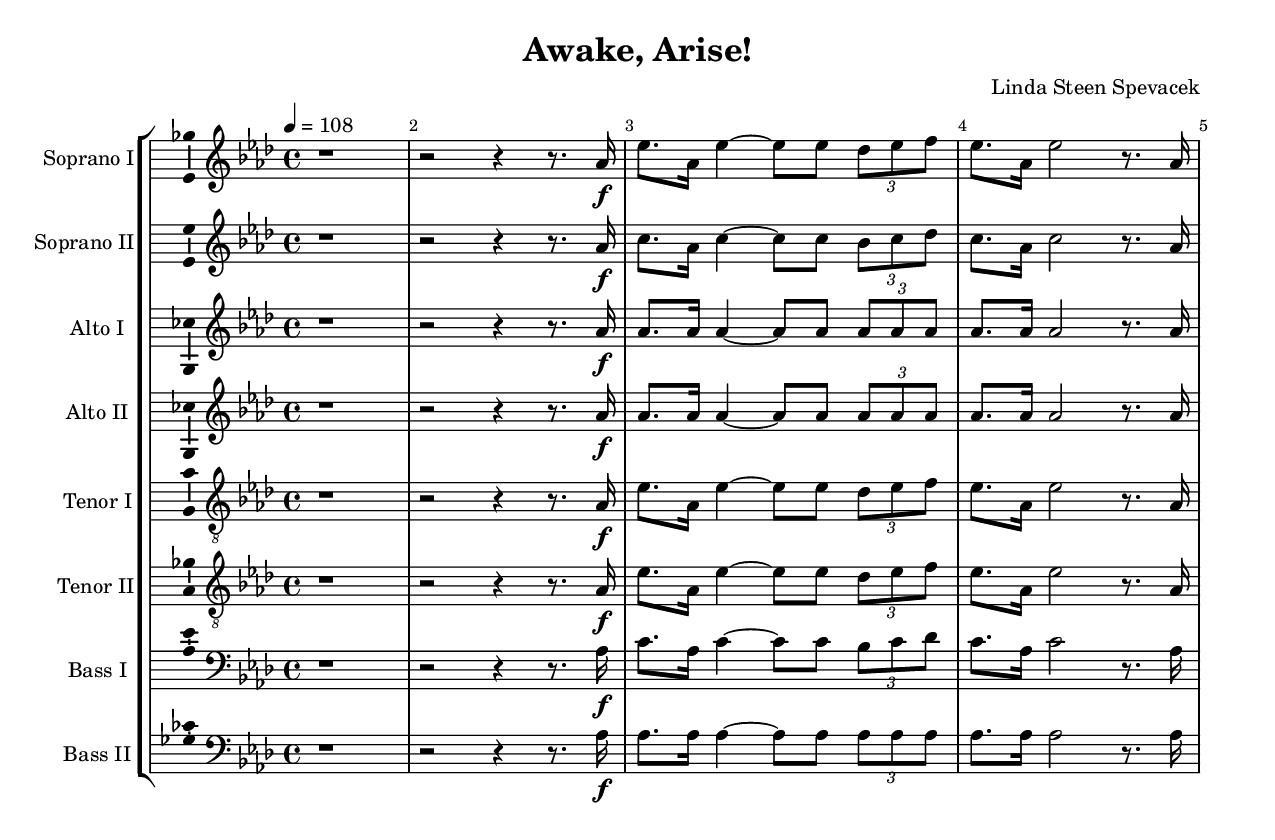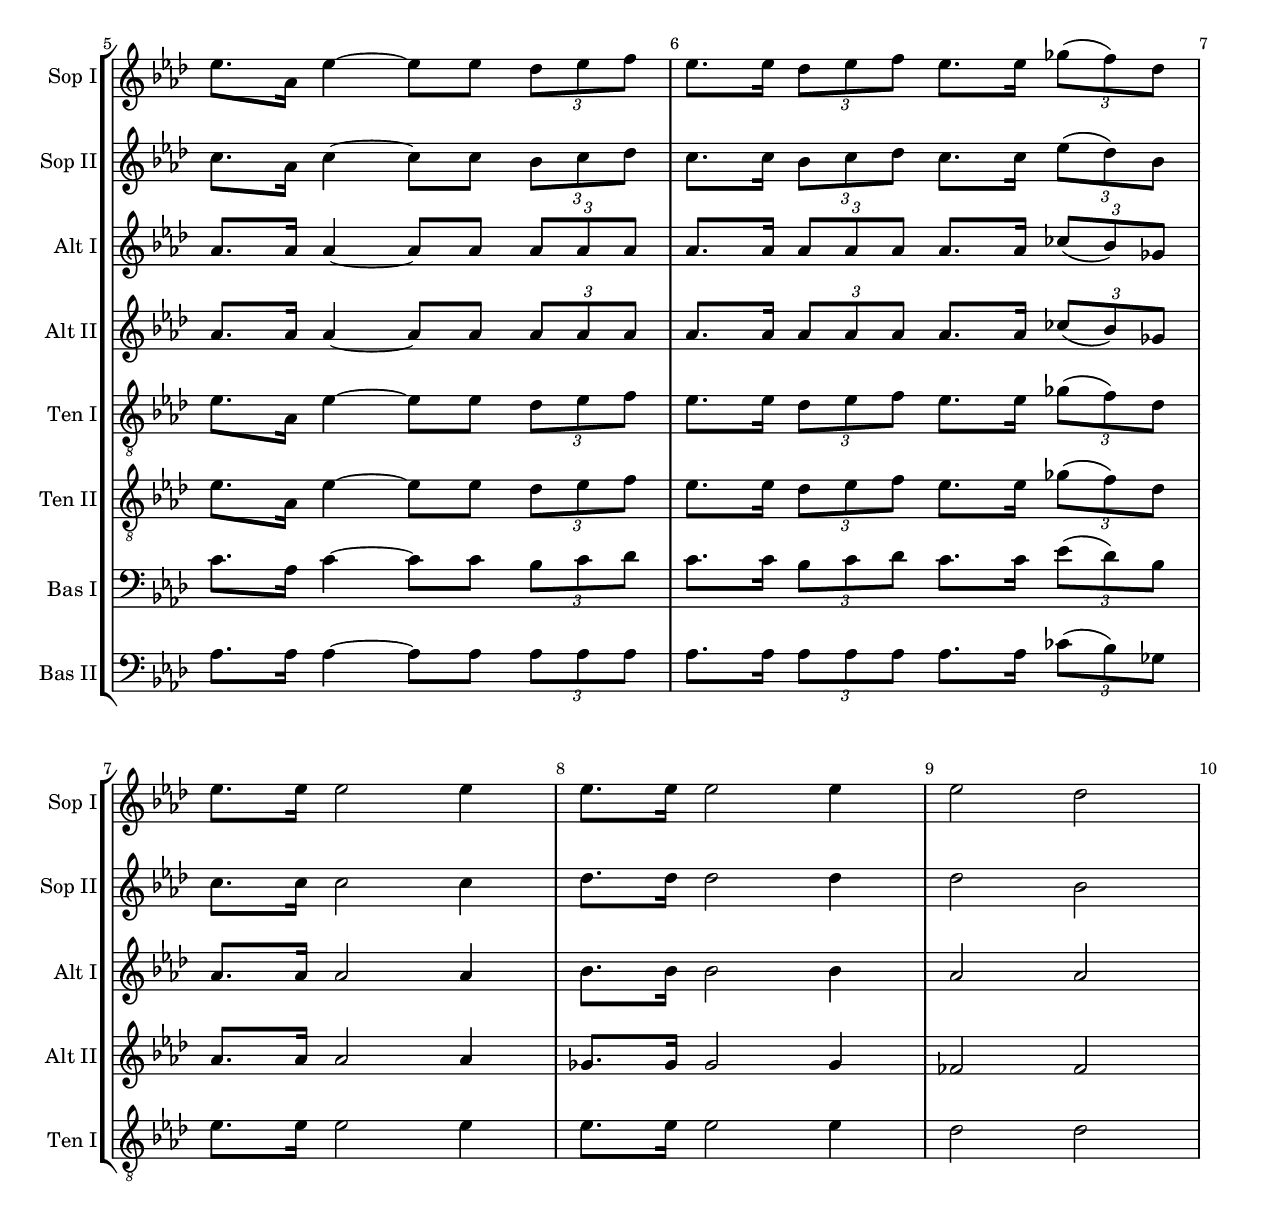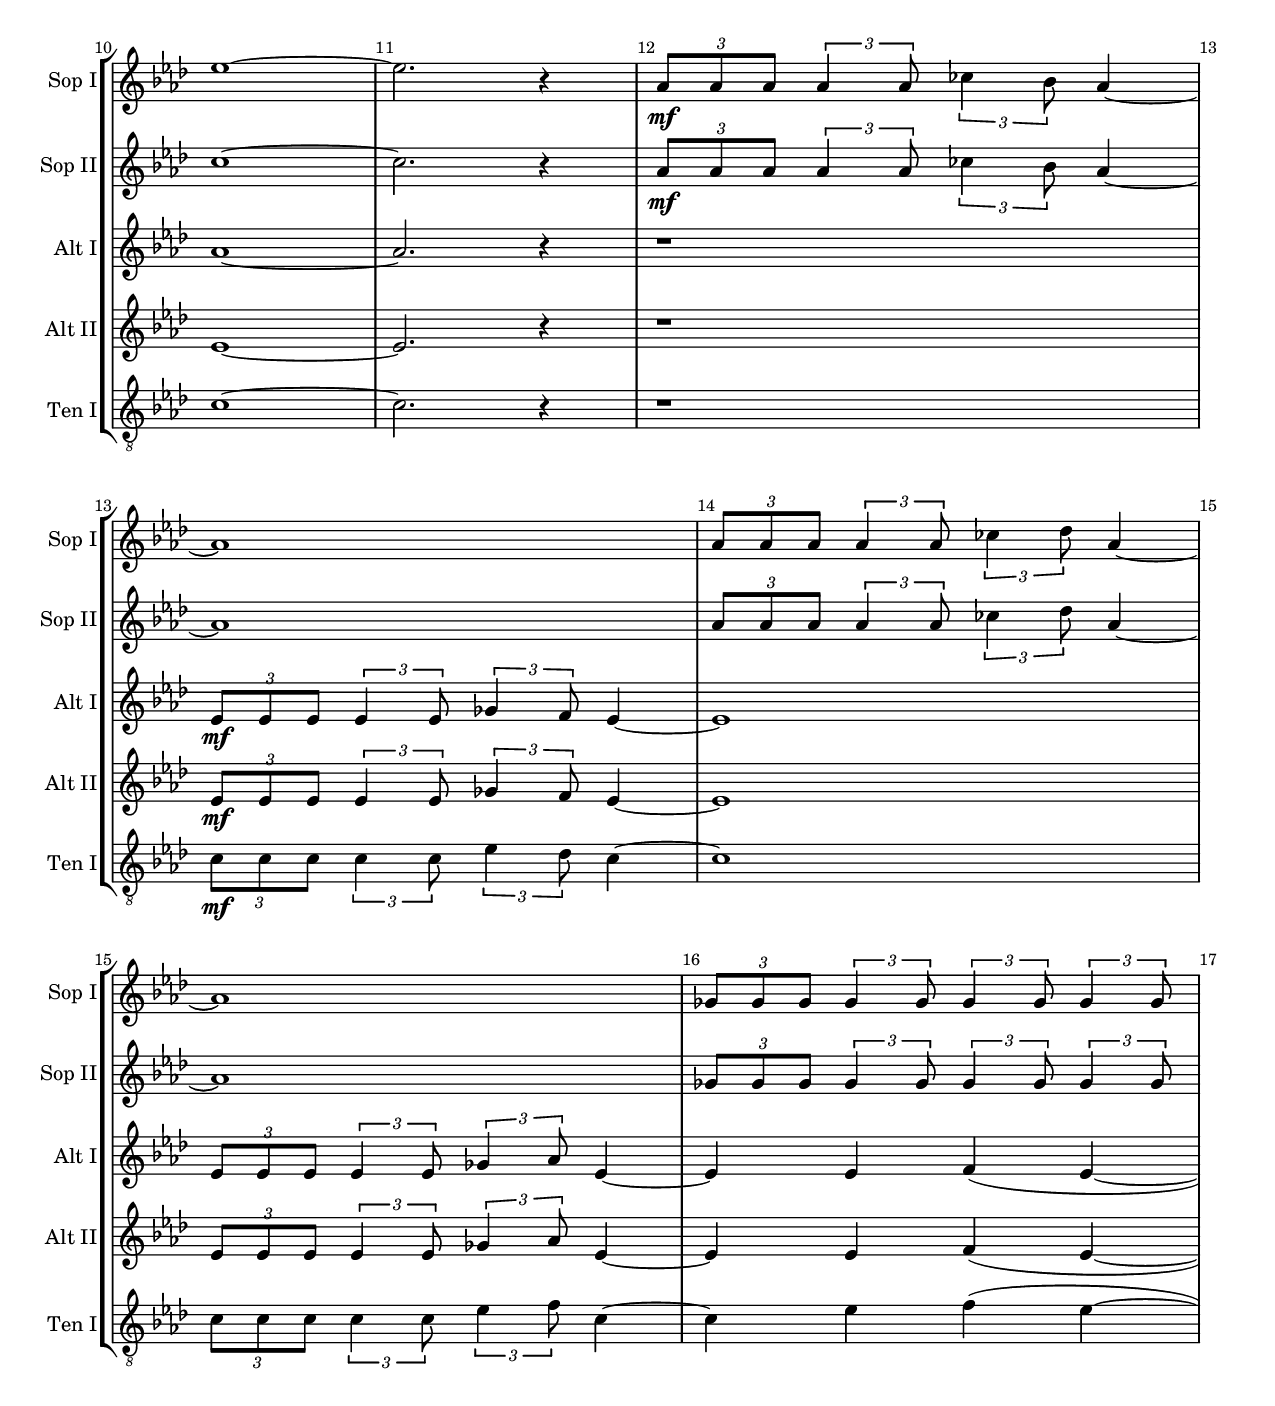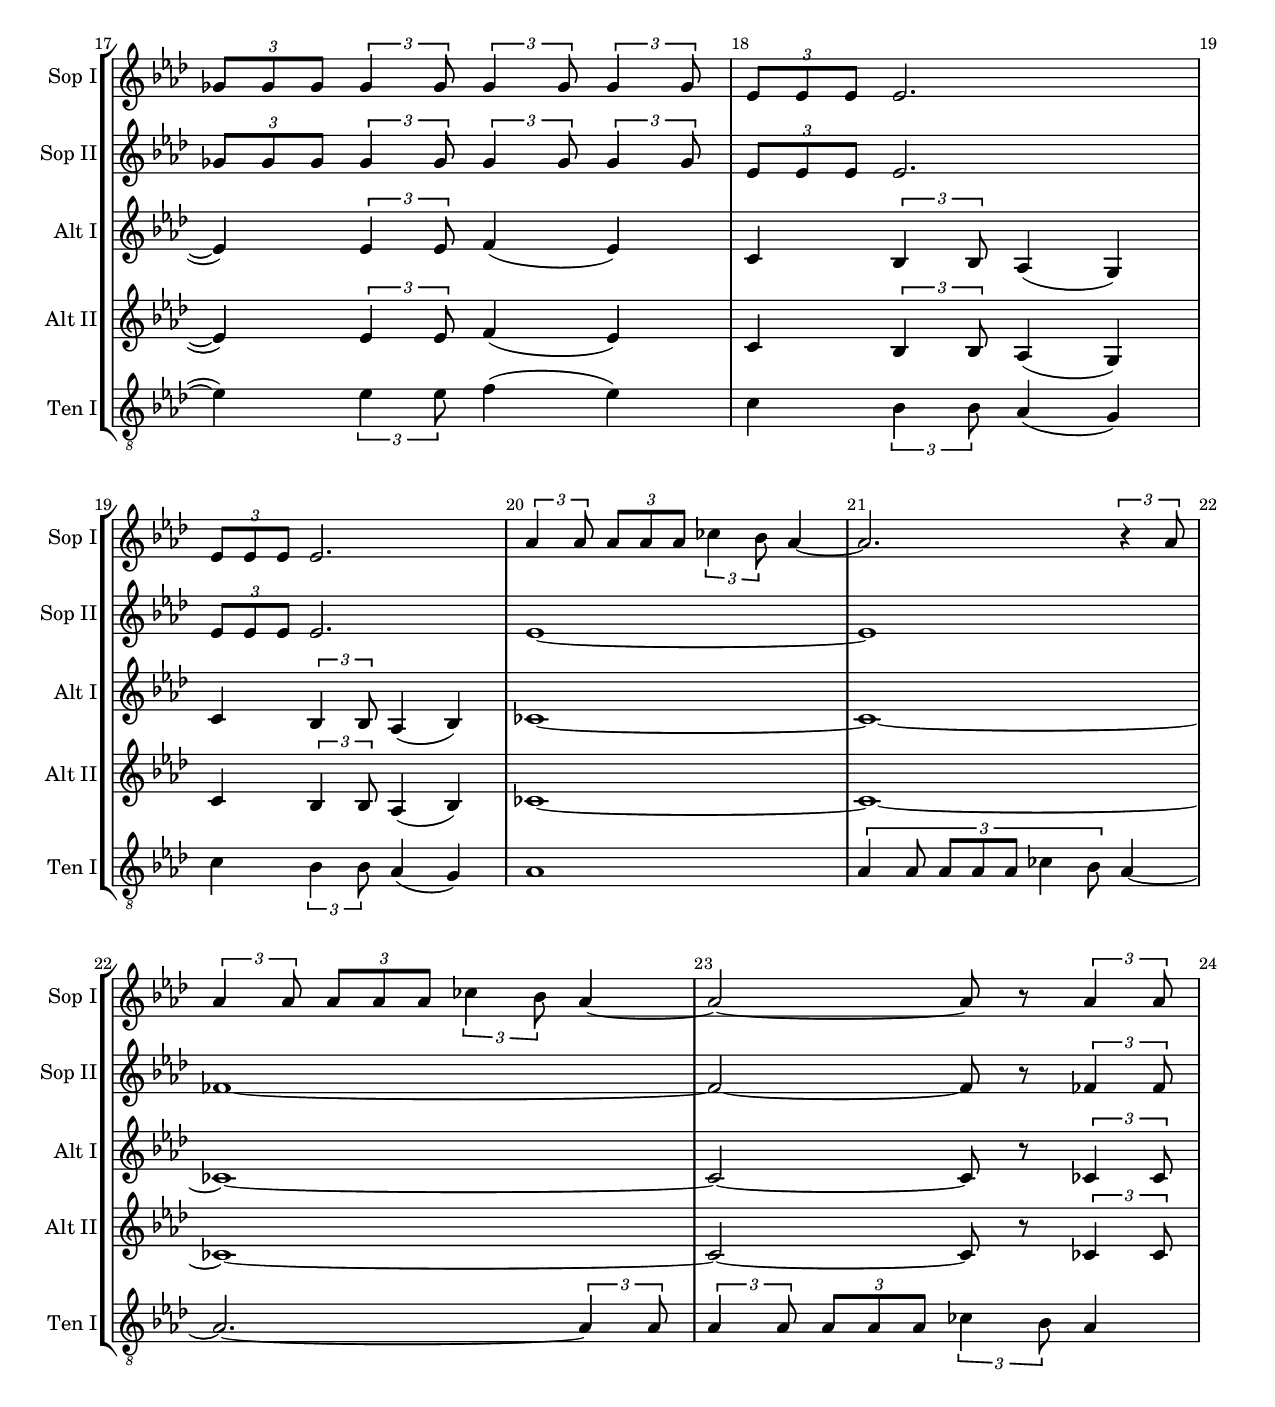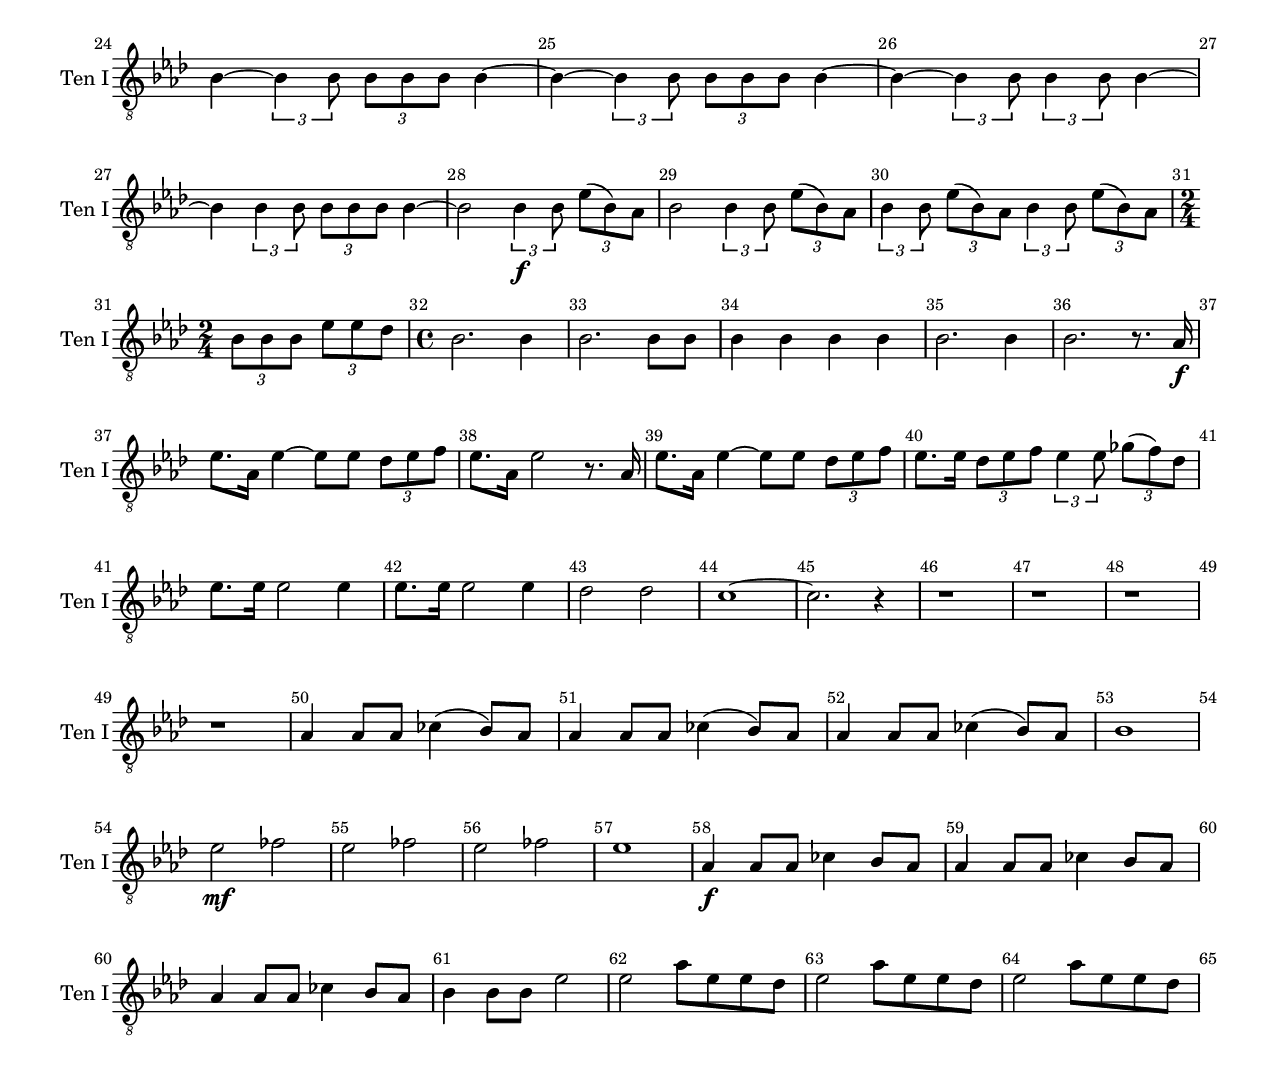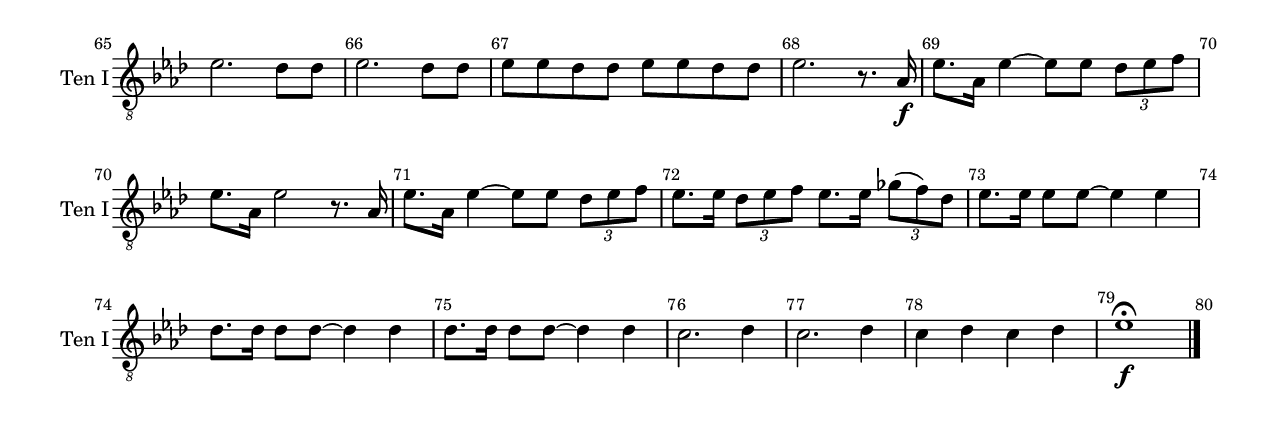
\version "2.19.49"

\header {
  title = "Awake, Arise!"
  composer = "Linda Steen Spevacek"
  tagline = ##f
}

dominantMinVolume = #0.6
dominantMaxVolume = #1.0
dominantPanPosition = #0.8

diminishedMinVolume = #0.3
diminishedMaxVolume = #0.6
diminishedPanPosition = #-0.8

allMinVolume = #0.4
allMaxVolume = #1.0
allPanPosition = #0.0

metronomeMinVolume = #0.4
metronomeMaxVolume = #0.6
metronomePanPosition = #0.0

keyAndTimeSignature = {
  \key aes \major
  \time 4/4
}

sopranoOneMusic = \relative c'' {
  \keyAndTimeSignature
  \tempo 4 = 108
  \set Score.markFormatter = #format-mark-box-letters
  %
  % Extra Measure for Metronome lead-in
  %
  r1 |
  
  %
  % Main music starts here
  %

  r2 r4 r8. aes16\f |
  ees'8. aes,16 ees'4~ ees8 ees8 \tuplet 3/2 { des8 ees8 f8 } |
  ees8. aes,16 ees'2 r8. aes,16 \break |
  
  ees'8. aes,16 ees'4~ ees8 ees8 \tuplet 3/2 { des8 ees8 f8 } |
  ees8. ees16 \tuplet 3/2 { des8 ees8 f8 } ees8. ees16 \tuplet 3/2 { ges8( f8) des8 } \break |
  
  ees8. ees16 ees2 ees4 |
  ees8. ees16 ees2 ees4 |
  ees2 des2 \break |
  
  ees1~ |
  ees2. r4 |
  \tuplet 3/2 4 { aes,8\mf aes8 aes8 aes4 aes8 ces4 bes8 } aes4~ \break |
  
  aes1 |
  \tuplet 3/2 4 { aes8 aes8 aes8 aes4 aes8 ces4 des8 } aes4~ \break |

  aes1 |
  \tuplet 3/2 4 { ges8 ges8 ges8 ges4 ges8 ges4 ges8 ges4 ges8 } \break |
  
  \tuplet 3/2 4 { ges8 ges8 ges8 ges4 ges8 ges4 ges8 ges4 ges8 } |
  \tuplet 3/2 4 { ees8 ees8 ees8 } ees2. \break |
  
  \tuplet 3/2 4 { ees8 ees8 ees8 } ees2. |
  \tuplet 3/2 4 { aes4 aes8 aes8 aes8 aes8 ces4 bes8 } aes4~ |
  aes2. \tuplet 3/2 { r4 aes8 } \break |
  
  \tuplet 3/2 4 { aes4 aes8 aes8 aes8 aes8 ces4 bes8 } aes4~ |
  aes2~ aes8 r8 \tuplet 3/2 { aes4 aes8 } \break |
}

sopranoTwoMusic = \relative c'' {
  \keyAndTimeSignature
  
  %
  % Extra Measure for Metronome lead-in
  %
  
  r1 |
  
  %
  % Main music starts here
  %

  r2 r4 r8. aes16\f |
  c8. aes16 c4~ c8 c8 \tuplet 3/2 { bes8 c8 des8 } |
  c8. aes16 c2 r8. aes16 |
  
  c8. aes16 c4~ c8 c8 \tuplet 3/2 { bes8 c8 des8 } |
  c8. c16 \tuplet 3/2 { bes8 c8 des8 } c8. c16 \tuplet 3/2 { ees8( des8) bes8 } |
  
  c8. c16 c2 c4 |
  des8. des16 des2 des4 |
  des2 bes2 |
  
  c1~ |
  c2. r4 |
  \tuplet 3/2 4 { aes8\mf aes8 aes8 aes4 aes8 ces4 bes8 } aes4~ |
  
  aes1 |
  \tuplet 3/2 4 { aes8 aes8 aes8 aes4 aes8 ces4 des8 } aes4~ |

  aes1 |
  \tuplet 3/2 4 { ges8 ges8 ges8 ges4 ges8 ges4 ges8 ges4 ges8 } |
  
  \tuplet 3/2 4 { ges8 ges8 ges8 ges4 ges8 ges4 ges8 ges4 ges8 } |
  \tuplet 3/2 4 { ees8 ees8 ees8 } ees2. |
  
  \tuplet 3/2 4 { ees8 ees8 ees8 } ees2. |
  ees1~ |
  ees1 |
  
  fes1~ |
  fes2~ fes8 r8 \tuplet 3/2 { fes4 fes8 } |
  
  
}

altoOneMusic = \relative c'' {
  \keyAndTimeSignature
  
  %
  % Extra Measure for Metronome lead-in
  %
  
  r1 |
  
  %
  % Main music starts here
  %

  r2 r4 r8. aes16\f |
  aes8. aes16 aes4~ aes8 aes8 \tuplet 3/2 { aes8 aes8 aes8 } |
  aes8. aes16 aes2 r8. aes16 |
  
  aes8. aes16 aes4~ aes8 aes8 \tuplet 3/2 { aes8 aes8 aes8 } |
  aes8. aes16 \tuplet 3/2 { aes8 aes8 aes8 } aes8. aes16 \tuplet 3/2 { ces8( bes8) ges8 } |
  
  aes8. aes16 aes2 aes4 |
  bes8. bes16 bes2 bes4 |
  aes2 aes2 |
  
  aes1~ |
  aes2. r4 |
  r1 |
  
  \tuplet 3/2 4 { ees8\mf ees8 ees8 ees4 ees8 ges4 f8 } ees4~ |
  ees1 |
  
  \tuplet 3/2 4 { ees8 ees8 ees8 ees4 ees8 ges4 aes8 } ees4~ |
  ees4 ees4 f4( ees4~ |
  
  ees4) \tuplet 3/2 { ees4 ees8 } f4( ees4) |
  c4 \tuplet 3/2 { bes4 bes8 } aes4( g4) |
  
  c4 \tuplet 3/2 { bes4 bes8 } aes4( bes4) |
  ces1~ |
  ces1~ |
  
  ces1~ |
  ces2~ ces8 r8 \tuplet 3/2 { ces4 ces8 } |
}

altoTwoMusic = \relative c'' {
  \keyAndTimeSignature
  
  %
  % Extra Measure for Metronome lead-in
  %
  
  r1 |
  
  %
  % Main music starts here
  %

  r2 r4 r8. aes16\f |
  aes8. aes16 aes4~ aes8 aes8 \tuplet 3/2 { aes8 aes8 aes8 } |
  aes8. aes16 aes2 r8. aes16 |
  
  aes8. aes16 aes4~ aes8 aes8 \tuplet 3/2 { aes8 aes8 aes8 } |
  aes8. aes16 \tuplet 3/2 { aes8 aes8 aes8 } aes8. aes16 \tuplet 3/2 { ces8( bes8) ges8 } |
  
  aes8. aes16 aes2 aes4 |
  ges8. ges16 ges2 ges4 |
  fes2 fes2 |
  
  ees1~ |
  ees2. r4 |
  r1 |
  
  \tuplet 3/2 4 { ees8\mf ees8 ees8 ees4 ees8 ges4 f8 } ees4~ |
  ees1 |
  
  \tuplet 3/2 4 { ees8 ees8 ees8 ees4 ees8 ges4 aes8 } ees4~ |
  ees4 ees4 f4( ees4~ |
  
  ees4) \tuplet 3/2 { ees4 ees8 } f4( ees4) |
  c4 \tuplet 3/2 { bes4 bes8 } aes4( g4) |
  
  c4 \tuplet 3/2 { bes4 bes8 } aes4( bes4) |
  ces1~ |
  ces1~ |
  
  ces1~ |
  ces2~ ces8 r8 \tuplet 3/2 { ces4 ces8 } |
}

tenorOneMusic = \relative c' {
  \keyAndTimeSignature
  \clef "treble_8"
  
  %
  % Extra Measure for Metronome lead-in
  %
  
  r1 |
  
  %
  % Main music starts here
  %

  r2 r4 r8. aes16\f |
  ees'8. aes,16 ees'4~ ees8 ees8 \tuplet 3/2 { des8 ees8 f8 } |
  ees8. aes,16 ees'2 r8. aes,16 |
  
  ees'8. aes,16 ees'4~ ees8 ees8 \tuplet 3/2 { des8 ees8 f8 } |
  ees8. ees16 \tuplet 3/2 { des8 ees8 f8 } ees8. ees16 \tuplet 3/2 { ges8( f8) des8 } |
  
  ees8. ees16 ees2 ees4 |
  ees8. ees16 ees2 ees4 |
  des2 des2 |
  
  c1~ |
  c2. r4 |
  r1 |
  
  \tuplet 3/2 4 { c8\mf c8 c8 c4 c8 ees4 des8 } c4~ |
  c1 |
  
  \tuplet 3/2 4 { c8 c8 c8 c4 c8 ees4 f8 } c4~ |
  c4 ees4 f4( ees4~ |
  
  ees4) \tuplet 3/2 { ees4 ees8 } f4( ees4) |
  c4 \tuplet 3/2 { bes4 bes8 } aes4( g4) |
  
  c4 \tuplet 3/2 { bes4 bes8 } aes4( g4) |
  aes1 |
  \tuplet 3/2 { aes4 aes8 aes8 aes8 aes8 ces4 bes8 } aes4~ |
  
  aes2.~ \tuplet 3/2 { aes4 aes8 } |
  \tuplet 3/2 4 { aes4 aes8 aes8 aes8 aes8 ces4 bes8 } aes4 |
  
  bes4~ \tuplet 3/2 4 { bes4 bes8 bes8 bes8 bes8 } bes4~ |
  bes4~ \tuplet 3/2 4 { bes4 bes8 bes8 bes8 bes8 } bes4~ |
  
  bes4~ \tuplet 3/2 4 { bes4 bes8 bes4 bes8 } bes4~ |
  bes4 \tuplet 3/2 4 { bes4 bes8 bes8 bes8 bes8 } bes4~ |
  
  bes2 \tuplet 3/2 4 { bes4\f bes8 ees8( bes8) aes8 } |
  bes2 \tuplet 3/2 4 { bes4 bes8 ees8( bes8) aes8 } |
  
  \tuplet 3/2 4 { bes4 bes8 ees8( bes8) aes8 bes4 bes8 ees8( bes8) aes8 } |
  \time 2/4
  \tuplet 3/2 4 { bes8 bes8 bes8 ees8 ees8 des8 }
  \time 4/4
  bes2. bes4 |
  
  bes2. bes8 bes8 |
  bes4 bes4 bes4 bes4 |
  bes2. bes4 |
  bes2. r8. aes16\f |
  
  ees'8. aes,16 ees'4~ ees8 ees8 \tuplet 3/2 { des8 ees8 f8 } |
  ees8. aes,16 ees'2 r8. aes,16 |
  
  ees'8. aes,16 ees'4~ ees8 ees8 \tuplet 3/2 { des8 ees8 f8 } |
  ees8. ees16 \tuplet 3/2 4 { des8 ees8 f8 ees4 ees8 ges8( f8) des8 } |
  
  ees8. ees16 ees2 ees4 |
  ees8. ees16 ees2 ees4 |
  des2 des2 |
  
  c1~ |
  c2. r4 |
  r1 |
  r1 |
  
  r1 |
  r1 |
  aes4 aes8 aes8 ces4( bes8) aes8 |
  
  aes4 aes8 aes8 ces4( bes8) aes8 |
  aes4 aes8 aes8 ces4( bes8) aes8 |
  bes1 |
  
  ees2\mf fes2 |
  ees2 fes2 |
  
  ees2 fes2 |
  ees1 |
  aes,4\f aes8 aes8 ces4 bes8 aes8 |
  
  aes4 aes8 aes8 ces4 bes8 aes8 |
  aes4 aes8 aes8 ces4 bes8 aes8 |
  
  bes4 bes8 bes8 ees2 |
  ees2 aes8 ees8 ees8 des8 |
  
  ees2 aes8 ees8 ees8 des8 |
  ees2 aes8 ees8 ees8 des8 |
  
  ees2. des8 des8 |
  ees2. des8 des8 |
  ees8 ees8 des8 des8 ees8 ees8 des8 des8 |
  
  ees2. r8. aes,16\f |
  ees'8. aes,16 ees'4~ ees8 ees8 \tuplet 3/2 { des8 ees8 f8 } |
  ees8. aes,16 ees'2 r8. aes,16 |
  
  ees'8. aes,16 ees'4~ ees8 ees8 \tuplet 3/2 { des8 ees8 f8 } |
  ees8. ees16 \tuplet 3/2 { des8 ees8 f8 } ees8. ees16 \tuplet 3/2 { ges8( f8) des8 } |
  
  ees8. ees16 ees8 ees8~ ees4 ees4 |
  des8. des16 des8 des8~ des4 des4 |
  des8. des16 des8 des8~ des4 des4 |
  
  c2. des4 |
  c2. des4 |
  c4 des4 c4 des4 |
  ees1\f\fermata \bar "|."
}

tenorTwoMusic = \relative c' {
  \keyAndTimeSignature
  \clef "treble_8"
  
  %
  % Extra Measure for Metronome lead-in
  %
  
  r1 |
  
  %
  % Main music starts here
  %

  r2 r4 r8. aes16\f |
  ees'8. aes,16 ees'4~ ees8 ees8 \tuplet 3/2 { des8 ees8 f8 } |
  ees8. aes,16 ees'2 r8. aes,16 |

  ees'8. aes,16 ees'4~ ees8 ees8 \tuplet 3/2 { des8 ees8 f8 } |
  ees8. ees16 \tuplet 3/2 { des8 ees8 f8 } ees8. ees16 \tuplet 3/2 { ges8( f8) des8 } |
}

bassOneMusic = \relative c' {
  \keyAndTimeSignature
  \clef bass
  
  %
  % Extra Measure for Metronome lead-in
  %
  
  r1 |
  
  %
  % Main music starts here
  %

  r2 r4 r8. aes16\f |
  c8. aes16 c4~ c8 c8 \tuplet 3/2 { bes8 c8 des8 } |
  c8. aes16 c2 r8. aes16 |
  
  c8. aes16 c4~ c8 c8 \tuplet 3/2 { bes8 c8 des8 } |
  c8. c16 \tuplet 3/2 { bes8 c8 des8 } c8. c16 \tuplet 3/2 { ees8( des8) bes8 } |
}

bassTwoMusic = \relative c' {
  \keyAndTimeSignature
  \clef bass
  
  %
  % Extra Measure for Metronome lead-in
  %
  
  r1 |
  
  %
  % Main music starts here
  %

  r2 r4 r8. aes16\f |
  aes8. aes16 aes4~ aes8 aes8 \tuplet 3/2 { aes8 aes8 aes8 } |
  aes8. aes16 aes2 r8. aes16 |

  aes8. aes16 aes4~ aes8 aes8 \tuplet 3/2 { aes8 aes8 aes8 } |
  aes8. aes16 \tuplet 3/2 { aes8 aes8 aes8 } aes8. aes16 \tuplet 3/2 { ces8( bes8) ges8 } |
}

%
% Note that the Metronome track has a lead in measure
%
metronomeMusic = \drummode {
  \keyAndTimeSignature

  %
  % Extra Measure for Metronome lead-in
  %
  
  cl4 cl4 cl4 cl4 |
  
  %
  % Main music starts here
  %

  cl4 cl4 cl4 cl4 |
  cl4 cl4 cl4 cl4 |
  cl4 cl4 cl4 cl4 |
  cl4 cl4 cl4 cl4 |
  cl4 cl4 cl4 cl4 |
  cl4 cl4 cl4 cl4 |
  cl4 cl4 cl4 cl4 |
  cl4 cl4 cl4 cl4 |
  cl4 cl4 cl4 cl4 |
  cl4 cl4 cl4 cl4 |
  cl4 cl4 cl4 cl4 |
  cl4 cl4 cl4 cl4 |
  cl4 cl4 cl4 cl4 |
  cl4 cl4 cl4 cl4 |
  cl4 cl4 cl4 cl4 |
  cl4 cl4 cl4 cl4 |
  cl4 cl4 cl4 cl4 |
  cl4 cl4 cl4 cl4 |
  cl4 cl4 cl4 cl4 |
  cl4 cl4 cl4 cl4 |
  cl4 cl4 cl4 cl4 |
  cl4 cl4 cl4 cl4 |
  cl4 cl4 cl4 cl4 |
  cl4 cl4 cl4 cl4 |
  cl4 cl4 cl4 cl4 |
  cl4 cl4 cl4 cl4 |
  cl4 cl4 cl4 cl4 |
  cl4 cl4 cl4 cl4 |
  cl4 cl4 cl4 cl4 |
  cl4 cl4 |
  cl4 cl4 cl4 cl4 |
  cl4 cl4 cl4 cl4 |
  cl4 cl4 cl4 cl4 |
  cl4 cl4 cl4 cl4 |
  cl4 cl4 cl4 cl4 |
  cl4 cl4 cl4 cl4 |
  cl4 cl4 cl4 cl4 |
  cl4 cl4 cl4 cl4 |
  cl4 cl4 cl4 cl4 |
  cl4 cl4 cl4 cl4 |
  cl4 cl4 cl4 cl4 |
  cl4 cl4 cl4 cl4 |
  cl4 cl4 cl4 cl4 |
  cl4 cl4 cl4 cl4 |
  cl4 cl4 cl4 cl4 |
  cl4 cl4 cl4 cl4 |
  cl4 cl4 cl4 cl4 |
  cl4 cl4 cl4 cl4 |
  cl4 cl4 cl4 cl4 |
  cl4 cl4 cl4 cl4 |
  cl4 cl4 cl4 cl4 |
  cl4 cl4 cl4 cl4 |
  cl4 cl4 cl4 cl4 |
  cl4 cl4 cl4 cl4 |
  cl4 cl4 cl4 cl4 |
  cl4 cl4 cl4 cl4 |
  cl4 cl4 cl4 cl4 |
  cl4 cl4 cl4 cl4 |
  cl4 cl4 cl4 cl4 |
  cl4 cl4 cl4 cl4 |
  cl4 cl4 cl4 cl4 |
  cl4 cl4 cl4 cl4 |
  cl4 cl4 cl4 cl4 |
  cl4 cl4 cl4 cl4 |
  cl4 cl4 cl4 cl4 |
  cl4 cl4 cl4 cl4 |
  cl4 cl4 cl4 cl4 |
  cl4 cl4 cl4 cl4 |
  cl4 cl4 cl4 cl4 |
  cl4 cl4 cl4 cl4 |
  cl4 cl4 cl4 cl4 |
  cl4 cl4 cl4 cl4 |
  cl4 cl4 cl4 cl4 |
  cl4 cl4 cl4 cl4 |
  cl4 cl4 cl4 cl4 |
  cl4 cl4 cl4 cl4 |
  cl4 cl4 cl4 cl4 |
  cl4 cl4 cl4 cl4 |
}


#(set-global-staff-size 18)

\book {
  \bookOutputName "Awake Arise"
  \paper {
    #(set-paper-size "letter")
    
    %
    % Turn on to see spacing details while you tweek the layout
    %
    % annotate-spacing = ##t
    
    %
    % Various variables that can be used to tweak vertical spacing
    %
    system-system-spacing.basic-distance = #14
    system-system-spacing.minimum-distance = #14
    score-markup-spacing.basic-distance = #0
    markup-system-spacing.basic-distance = #0
    
    indent = 0.5\in
    short-indent = 0.25\in
    left-margin = 0.5\in
    right-margin = 0.5\in
    top-margin = 1\in
    bottom-margin = 1\in
    print-page-number = ##f
    ragged-bottom = ##t
  }

  \score {
    \new StaffGroup <<
      \override Score.BarNumber.break-visibility = ##(#t #t #t)
      %\override Score.BarNumber.break-visibility = ##(#t #t #t)
      %\set Score.barNumberVisibility = #all-bar-numbers-visible
      \new Staff \with {
        instrumentName = "Soprano I"
        shortInstrumentName = "Sop I"
      } <<
        \new Voice = "sopranoOne" {
          \sopranoOneMusic
        }
      >>
      \new Staff \with {
        instrumentName = "Soprano II"
        shortInstrumentName = "Sop II"
      } <<
        \new Voice = "sopranoTwo" {
          \sopranoTwoMusic
        }
      >>
      \new Staff \with {
        instrumentName = "Alto I"
        shortInstrumentName = "Alt I"
      } <<
        \new Voice = "altoOne" {
          \altoOneMusic
        }
      >>
      \new Staff \with {
        instrumentName = "Alto II"
        shortInstrumentName = "Alt II"
      } <<
        \new Voice = "altoTwo" {
          \altoTwoMusic
        }
      >>
      \new Staff \with {
        instrumentName = "Tenor I"
        shortInstrumentName = "Ten I"
      } <<
        \new Voice = "tenorOne" {
          \tenorOneMusic
        }
      >>
      \new Staff \with {
        instrumentName = "Tenor II"
        shortInstrumentName = "Ten II"
      } <<
        \new Voice = "tenorTwo" {
          \tenorTwoMusic
        }
      >>
      \new Staff \with {
        instrumentName = "Bass I"
        shortInstrumentName = "Bas I"
      } <<
        \new Voice = "bassOne" {
          \bassOneMusic
        }
      >>
      \new Staff \with {
        instrumentName = "Bass II"
        shortInstrumentName = "Bas II"
      } <<
        \new Voice = "bassTwo" {
          \bassTwoMusic
        }
      >>
    >>
      
    \layout {
      \context {
        \Voice
        \consists "Ambitus_engraver"
      }
    }
  }
}

%
% All Midi
%
\book {
  \bookOutputName "Awake Arise - All"
  \score {
    \new StaffGroup <<
      \new DrumStaff \with {
        midiMinimumVolume = \metronomeMinVolume
        midiMaximumVolume = \metronomeMaxVolume
        midiPanPosition = \metronomePanPosition
      } {
        \metronomeMusic
      }
      \new Staff \with {
        midiInstrument = "voice oohs"
        midiMinimumVolume = \allMinVolume
        midiMaximumVolume = \allMaxVolume
        midiPanPosition = \allPanPosition
      } <<
        \new Voice = "sopranoOne" {
          \sopranoOneMusic
        }
      >>
      \new Staff \with {
        midiInstrument = "voice oohs"
        midiMinimumVolume = \allMinVolume
        midiMaximumVolume = \allMaxVolume
        midiPanPosition = \allPanPosition
      } <<
        \new Voice = "sopranoTwo" {
          \sopranoTwoMusic
        }
      >>
      \new Staff \with {
        midiInstrument = "voice oohs"
        midiMinimumVolume = \allMinVolume
        midiMaximumVolume = \allMaxVolume
        midiPanPosition = \allPanPosition
      } <<
        \new Voice = "altoOne" {
          \altoOneMusic
        }
      >>
      \new Staff \with {
        midiInstrument = "voice oohs"
        midiMinimumVolume = \allMinVolume
        midiMaximumVolume = \allMaxVolume
        midiPanPosition = \allPanPosition
      } <<
        \new Voice = "altoTwo" {
          \altoTwoMusic
        }
      >>
      \new Staff \with {
        midiInstrument = "voice oohs"
        midiMinimumVolume = \allMinVolume
        midiMaximumVolume = \allMaxVolume
        midiPanPosition = \allPanPosition
      } <<
        \new Voice = "tenorOne" {
          \tenorOneMusic
        }
      >>
      \new Staff \with {
        midiInstrument = "voice oohs"
        midiMinimumVolume = \allMinVolume
        midiMaximumVolume = \allMaxVolume
        midiPanPosition = \allPanPosition
      } <<
        \new Voice = "tenorTwo" {
          \tenorTwoMusic
        }
      >>
      \new Staff \with {
        midiInstrument = "voice oohs"
        midiMinimumVolume = \allMinVolume
        midiMaximumVolume = \allMaxVolume
        midiPanPosition = \allPanPosition
      } <<
        \new Voice = "bassOne" {
          \bassOneMusic
        }
      >>
      \new Staff \with {
        midiInstrument = "voice oohs"
        midiMinimumVolume = \allMinVolume
        midiMaximumVolume = \allMaxVolume
        midiPanPosition = \allPanPosition
      } <<
        \new Voice = "bassTwo" {
          \bassTwoMusic
        }
      >>
    >>
      
    \midi {}
  }
}

%
% Soprano I Midi
%
\book {
  \bookOutputName "Awake Arise - Soprano I"
  \score {
    \new StaffGroup <<
      \new DrumStaff \with {
        midiMinimumVolume = \metronomeMinVolume
        midiMaximumVolume = \metronomeMaxVolume
        midiPanPosition = \metronomePanPosition
      } {
        \metronomeMusic
      }
      \new Staff \with {
        midiInstrument = "voice oohs"
        midiMinimumVolume = \dominantMinVolume
        midiMaximumVolume = \dominantMaxVolume
        midiPanPosition = \dominantPanPosition
      } <<
        \new Voice = "sopranoOne" {
          \sopranoOneMusic
        }
      >>
      \new Staff \with {
        midiInstrument = "voice oohs"
        midiMinimumVolume = \diminishedMinVolume
        midiMaximumVolume = \diminishedMaxVolume
        midiPanPosition = \diminishedPanPosition
      } <<
        \new Voice = "sopranoTwo" {
          \sopranoTwoMusic
        }
      >>
      \new Staff \with {
        midiInstrument = "voice oohs"
        midiMinimumVolume = \diminishedMinVolume
        midiMaximumVolume = \diminishedMaxVolume
        midiPanPosition = \diminishedPanPosition
      } <<
        \new Voice = "altoOne" {
          \altoOneMusic
        }
      >>
      \new Staff \with {
        midiInstrument = "voice oohs"
        midiMinimumVolume = \diminishedMinVolume
        midiMaximumVolume = \diminishedMaxVolume
        midiPanPosition = \diminishedPanPosition
      } <<
        \new Voice = "altoTwo" {
          \altoTwoMusic
        }
      >>
      \new Staff \with {
        midiInstrument = "voice oohs"
        midiMinimumVolume = \diminishedMinVolume
        midiMaximumVolume = \diminishedMaxVolume
        midiPanPosition = \diminishedPanPosition
      } <<
        \new Voice = "tenorOne" {
          \tenorOneMusic
        }
      >>
      \new Staff \with {
        midiInstrument = "voice oohs"
        midiMinimumVolume = \diminishedMinVolume
        midiMaximumVolume = \diminishedMaxVolume
        midiPanPosition = \diminishedPanPosition
      } <<
        \new Voice = "tenorTwo" {
          \tenorTwoMusic
        }
      >>
      \new Staff \with {
        midiInstrument = "voice oohs"
        midiMinimumVolume = \diminishedMinVolume
        midiMaximumVolume = \diminishedMaxVolume
        midiPanPosition = \diminishedPanPosition
      } <<
        \new Voice = "bassOne" {
          \bassOneMusic
        }
      >>
      \new Staff \with {
        midiInstrument = "voice oohs"
        midiMinimumVolume = \diminishedMinVolume
        midiMaximumVolume = \diminishedMaxVolume
        midiPanPosition = \diminishedPanPosition
      } <<
        \new Voice = "bassTwo" {
          \bassTwoMusic
        }
      >>
    >>
      
    \midi {}
  }
}

%
% Soprano II Midi
%
\book {
  \bookOutputName "Awake Arise - Soprano II"
  \score {
    \new StaffGroup <<
      \new DrumStaff \with {
        midiMinimumVolume = \metronomeMinVolume
        midiMaximumVolume = \metronomeMaxVolume
        midiPanPosition = \metronomePanPosition
      } {
        \metronomeMusic
      }
      \new Staff \with {
        midiInstrument = "voice oohs"
        midiMinimumVolume = \diminishedMinVolume
        midiMaximumVolume = \diminishedMaxVolume
        midiPanPosition = \diminishedPanPosition
      } <<
        \new Voice = "sopranoOne" {
          \sopranoOneMusic
        }
      >>
      \new Staff \with {
        midiInstrument = "voice oohs"
        midiMinimumVolume = \dominantMinVolume
        midiMaximumVolume = \dominantMaxVolume
        midiPanPosition = \dominantPanPosition
      } <<
        \new Voice = "sopranoTwo" {
          \sopranoTwoMusic
        }
      >>
      \new Staff \with {
        midiInstrument = "voice oohs"
        midiMinimumVolume = \diminishedMinVolume
        midiMaximumVolume = \diminishedMaxVolume
        midiPanPosition = \diminishedPanPosition
      } <<
        \new Voice = "altoOne" {
          \altoOneMusic
        }
      >>
      \new Staff \with {
        midiInstrument = "voice oohs"
        midiMinimumVolume = \diminishedMinVolume
        midiMaximumVolume = \diminishedMaxVolume
        midiPanPosition = \diminishedPanPosition
      } <<
        \new Voice = "altoTwo" {
          \altoTwoMusic
        }
      >>
      \new Staff \with {
        midiInstrument = "voice oohs"
        midiMinimumVolume = \diminishedMinVolume
        midiMaximumVolume = \diminishedMaxVolume
        midiPanPosition = \diminishedPanPosition
      } <<
        \new Voice = "tenorOne" {
          \tenorOneMusic
        }
      >>
      \new Staff \with {
        midiInstrument = "voice oohs"
        midiMinimumVolume = \diminishedMinVolume
        midiMaximumVolume = \diminishedMaxVolume
        midiPanPosition = \diminishedPanPosition
      } <<
        \new Voice = "tenorTwo" {
          \tenorTwoMusic
        }
      >>
      \new Staff \with {
        midiInstrument = "voice oohs"
        midiMinimumVolume = \diminishedMinVolume
        midiMaximumVolume = \diminishedMaxVolume
        midiPanPosition = \diminishedPanPosition
      } <<
        \new Voice = "bassOne" {
          \bassOneMusic
        }
      >>
      \new Staff \with {
        midiInstrument = "voice oohs"
        midiMinimumVolume = \diminishedMinVolume
        midiMaximumVolume = \diminishedMaxVolume
        midiPanPosition = \diminishedPanPosition
      } <<
        \new Voice = "bassTwo" {
          \bassTwoMusic
        }
      >>
    >>
      
    \midi {}
  }
}

%
% Alto I Midi
%
\book {
  \bookOutputName "Awake Arise - Alto I"
  \score {
    \new StaffGroup <<
      \new DrumStaff \with {
        midiMinimumVolume = \metronomeMinVolume
        midiMaximumVolume = \metronomeMaxVolume
        midiPanPosition = \metronomePanPosition
      } {
        \metronomeMusic
      }
      \new Staff \with {
        midiInstrument = "voice oohs"
        midiMinimumVolume = \diminishedMinVolume
        midiMaximumVolume = \diminishedMaxVolume
        midiPanPosition = \diminishedPanPosition
      } <<
        \new Voice = "sopranoOne" {
          \sopranoOneMusic
        }
      >>
      \new Staff \with {
        midiInstrument = "voice oohs"
        midiMinimumVolume = \diminishedMinVolume
        midiMaximumVolume = \diminishedMaxVolume
        midiPanPosition = \diminishedPanPosition
      } <<
        \new Voice = "sopranoTwo" {
          \sopranoTwoMusic
        }
      >>
      \new Staff \with {
        midiInstrument = "voice oohs"
        midiMinimumVolume = \dominantMinVolume
        midiMaximumVolume = \dominantMaxVolume
        midiPanPosition = \dominantPanPosition
      } <<
        \new Voice = "altoOne" {
          \altoOneMusic
        }
      >>
      \new Staff \with {
        midiInstrument = "voice oohs"
        midiMinimumVolume = \diminishedMinVolume
        midiMaximumVolume = \diminishedMaxVolume
        midiPanPosition = \diminishedPanPosition
      } <<
        \new Voice = "altoTwo" {
          \altoTwoMusic
        }
      >>
      \new Staff \with {
        midiInstrument = "voice oohs"
        midiMinimumVolume = \diminishedMinVolume
        midiMaximumVolume = \diminishedMaxVolume
        midiPanPosition = \diminishedPanPosition
      } <<
        \new Voice = "tenorOne" {
          \tenorOneMusic
        }
      >>
      \new Staff \with {
        midiInstrument = "voice oohs"
        midiMinimumVolume = \diminishedMinVolume
        midiMaximumVolume = \diminishedMaxVolume
        midiPanPosition = \diminishedPanPosition
      } <<
        \new Voice = "tenorTwo" {
          \tenorTwoMusic
        }
      >>
      \new Staff \with {
        midiInstrument = "voice oohs"
        midiMinimumVolume = \diminishedMinVolume
        midiMaximumVolume = \diminishedMaxVolume
        midiPanPosition = \diminishedPanPosition
      } <<
        \new Voice = "bassOne" {
          \bassOneMusic
        }
      >>
      \new Staff \with {
        midiInstrument = "voice oohs"
        midiMinimumVolume = \diminishedMinVolume
        midiMaximumVolume = \diminishedMaxVolume
        midiPanPosition = \diminishedPanPosition
      } <<
        \new Voice = "bassTwo" {
          \bassTwoMusic
        }
      >>
    >>
      
    \midi {}
  }
}

%
% Alto II Midi
%
\book {
  \bookOutputName "Awake Arise - Alto II"
  \score {
    \new StaffGroup <<
      \new DrumStaff \with {
        midiMinimumVolume = \metronomeMinVolume
        midiMaximumVolume = \metronomeMaxVolume
        midiPanPosition = \metronomePanPosition
      } {
        \metronomeMusic
      }
      \new Staff \with {
        midiInstrument = "voice oohs"
        midiMinimumVolume = \diminishedMinVolume
        midiMaximumVolume = \diminishedMaxVolume
        midiPanPosition = \diminishedPanPosition
      } <<
        \new Voice = "sopranoOne" {
          \sopranoOneMusic
        }
      >>
      \new Staff \with {
        midiInstrument = "voice oohs"
        midiMinimumVolume = \diminishedMinVolume
        midiMaximumVolume = \diminishedMaxVolume
        midiPanPosition = \diminishedPanPosition
      } <<
        \new Voice = "sopranoTwo" {
          \sopranoTwoMusic
        }
      >>
      \new Staff \with {
        midiInstrument = "voice oohs"
        midiMinimumVolume = \diminishedMinVolume
        midiMaximumVolume = \diminishedMaxVolume
        midiPanPosition = \diminishedPanPosition
      } <<
        \new Voice = "altoOne" {
          \altoOneMusic
        }
      >>
      \new Staff \with {
        midiInstrument = "voice oohs"
        midiMinimumVolume = \dominantMinVolume
        midiMaximumVolume = \dominantMaxVolume
        midiPanPosition = \dominantPanPosition
      } <<
        \new Voice = "altoTwo" {
          \altoTwoMusic
        }
      >>
      \new Staff \with {
        midiInstrument = "voice oohs"
        midiMinimumVolume = \diminishedMinVolume
        midiMaximumVolume = \diminishedMaxVolume
        midiPanPosition = \diminishedPanPosition
      } <<
        \new Voice = "tenorOne" {
          \tenorOneMusic
        }
      >>
      \new Staff \with {
        midiInstrument = "voice oohs"
        midiMinimumVolume = \diminishedMinVolume
        midiMaximumVolume = \diminishedMaxVolume
        midiPanPosition = \diminishedPanPosition
      } <<
        \new Voice = "tenorTwo" {
          \tenorTwoMusic
        }
      >>
      \new Staff \with {
        midiInstrument = "voice oohs"
        midiMinimumVolume = \diminishedMinVolume
        midiMaximumVolume = \diminishedMaxVolume
        midiPanPosition = \diminishedPanPosition
      } <<
        \new Voice = "bassOne" {
          \bassOneMusic
        }
      >>
      \new Staff \with {
        midiInstrument = "voice oohs"
        midiMinimumVolume = \diminishedMinVolume
        midiMaximumVolume = \diminishedMaxVolume
        midiPanPosition = \diminishedPanPosition
      } <<
        \new Voice = "bassTwo" {
          \bassTwoMusic
        }
      >>
    >>
      
    \midi {}
  }
}

%
% Tenor I Midi
%
\book {
  \bookOutputName "Awake Arise - Tenor I"
  \score {
    \new StaffGroup <<
      \new DrumStaff \with {
        midiMinimumVolume = \metronomeMinVolume
        midiMaximumVolume = \metronomeMaxVolume
        midiPanPosition = \metronomePanPosition
      } {
        \metronomeMusic
      }
      \new Staff \with {
        midiInstrument = "voice oohs"
        midiMinimumVolume = \diminishedMinVolume
        midiMaximumVolume = \diminishedMaxVolume
        midiPanPosition = \diminishedPanPosition
      } <<
        \new Voice = "sopranoOne" {
          \sopranoOneMusic
        }
      >>
      \new Staff \with {
        midiInstrument = "voice oohs"
        midiMinimumVolume = \diminishedMinVolume
        midiMaximumVolume = \diminishedMaxVolume
        midiPanPosition = \diminishedPanPosition
      } <<
        \new Voice = "sopranoTwo" {
          \sopranoTwoMusic
        }
      >>
      \new Staff \with {
        midiInstrument = "voice oohs"
        midiMinimumVolume = \diminishedMinVolume
        midiMaximumVolume = \diminishedMaxVolume
        midiPanPosition = \diminishedPanPosition
      } <<
        \new Voice = "altoOne" {
          \altoOneMusic
        }
      >>
      \new Staff \with {
        midiInstrument = "voice oohs"
        midiMinimumVolume = \diminishedMinVolume
        midiMaximumVolume = \diminishedMaxVolume
        midiPanPosition = \diminishedPanPosition
      } <<
        \new Voice = "altoTwo" {
          \altoTwoMusic
        }
      >>
      \new Staff \with {
        midiInstrument = "voice oohs"
        midiMinimumVolume = \dominantMinVolume
        midiMaximumVolume = \dominantMaxVolume
        midiPanPosition = \dominantPanPosition
      } <<
        \new Voice = "tenorOne" {
          \tenorOneMusic
        }
      >>
      \new Staff \with {
        midiInstrument = "voice oohs"
        midiMinimumVolume = \diminishedMinVolume
        midiMaximumVolume = \diminishedMaxVolume
        midiPanPosition = \diminishedPanPosition
      } <<
        \new Voice = "tenorTwo" {
          \tenorTwoMusic
        }
      >>
      \new Staff \with {
        midiInstrument = "voice oohs"
        midiMinimumVolume = \diminishedMinVolume
        midiMaximumVolume = \diminishedMaxVolume
        midiPanPosition = \diminishedPanPosition
      } <<
        \new Voice = "bassOne" {
          \bassOneMusic
        }
      >>
      \new Staff \with {
        midiInstrument = "voice oohs"
        midiMinimumVolume = \diminishedMinVolume
        midiMaximumVolume = \diminishedMaxVolume
        midiPanPosition = \diminishedPanPosition
      } <<
        \new Voice = "bassTwo" {
          \bassTwoMusic
        }
      >>
    >>
      
    \midi {}
  }
}

%
% Tenor II Midi
%
\book {
  \bookOutputName "Awake Arise - Tenor II"
  \score {
    \new StaffGroup <<
      \new DrumStaff \with {
        midiMinimumVolume = \metronomeMinVolume
        midiMaximumVolume = \metronomeMaxVolume
        midiPanPosition = \metronomePanPosition
      } {
        \metronomeMusic
      }
      \new Staff \with {
        midiInstrument = "voice oohs"
        midiMinimumVolume = \diminishedMinVolume
        midiMaximumVolume = \diminishedMaxVolume
        midiPanPosition = \diminishedPanPosition
      } <<
        \new Voice = "sopranoOne" {
          \sopranoOneMusic
        }
      >>
      \new Staff \with {
        midiInstrument = "voice oohs"
        midiMinimumVolume = \diminishedMinVolume
        midiMaximumVolume = \diminishedMaxVolume
        midiPanPosition = \diminishedPanPosition
      } <<
        \new Voice = "sopranoTwo" {
          \sopranoTwoMusic
        }
      >>
      \new Staff \with {
        midiInstrument = "voice oohs"
        midiMinimumVolume = \diminishedMinVolume
        midiMaximumVolume = \diminishedMaxVolume
        midiPanPosition = \diminishedPanPosition
      } <<
        \new Voice = "altoOne" {
          \altoOneMusic
        }
      >>
      \new Staff \with {
        midiInstrument = "voice oohs"
        midiMinimumVolume = \diminishedMinVolume
        midiMaximumVolume = \diminishedMaxVolume
        midiPanPosition = \diminishedPanPosition
      } <<
        \new Voice = "altoTwo" {
          \altoTwoMusic
        }
      >>
      \new Staff \with {
        midiInstrument = "voice oohs"
        midiMinimumVolume = \diminishedMinVolume
        midiMaximumVolume = \diminishedMaxVolume
        midiPanPosition = \diminishedPanPosition
      } <<
        \new Voice = "tenorOne" {
          \tenorOneMusic
        }
      >>
      \new Staff \with {
        midiInstrument = "voice oohs"
        midiMinimumVolume = \dominantMinVolume
        midiMaximumVolume = \dominantMaxVolume
        midiPanPosition = \dominantPanPosition
      } <<
        \new Voice = "tenorTwo" {
          \tenorTwoMusic
        }
      >>
      \new Staff \with {
        midiInstrument = "voice oohs"
        midiMinimumVolume = \diminishedMinVolume
        midiMaximumVolume = \diminishedMaxVolume
        midiPanPosition = \diminishedPanPosition
      } <<
        \new Voice = "bassOne" {
          \bassOneMusic
        }
      >>
      \new Staff \with {
        midiInstrument = "voice oohs"
        midiMinimumVolume = \diminishedMinVolume
        midiMaximumVolume = \diminishedMaxVolume
        midiPanPosition = \diminishedPanPosition
      } <<
        \new Voice = "bassTwo" {
          \bassTwoMusic
        }
      >>
    >>
      
    \midi {}
  }
}

%
% Bass I Midi
%
\book {
  \bookOutputName "Awake Arise - Bass I"
  \score {
    \new StaffGroup <<
      \new DrumStaff \with {
        midiMinimumVolume = \metronomeMinVolume
        midiMaximumVolume = \metronomeMaxVolume
        midiPanPosition = \metronomePanPosition
      } {
        \metronomeMusic
      }
      \new Staff \with {
        midiInstrument = "voice oohs"
        midiMinimumVolume = \diminishedMinVolume
        midiMaximumVolume = \diminishedMaxVolume
        midiPanPosition = \diminishedPanPosition
      } <<
        \new Voice = "sopranoOne" {
          \sopranoOneMusic
        }
      >>
      \new Staff \with {
        midiInstrument = "voice oohs"
        midiMinimumVolume = \diminishedMinVolume
        midiMaximumVolume = \diminishedMaxVolume
        midiPanPosition = \diminishedPanPosition
      } <<
        \new Voice = "sopranoTwo" {
          \sopranoTwoMusic
        }
      >>
      \new Staff \with {
        midiInstrument = "voice oohs"
        midiMinimumVolume = \diminishedMinVolume
        midiMaximumVolume = \diminishedMaxVolume
        midiPanPosition = \diminishedPanPosition
      } <<
        \new Voice = "altoOne" {
          \altoOneMusic
        }
      >>
      \new Staff \with {
        midiInstrument = "voice oohs"
        midiMinimumVolume = \diminishedMinVolume
        midiMaximumVolume = \diminishedMaxVolume
        midiPanPosition = \diminishedPanPosition
      } <<
        \new Voice = "altoTwo" {
          \altoTwoMusic
        }
      >>
      \new Staff \with {
        midiInstrument = "voice oohs"
        midiMinimumVolume = \diminishedMinVolume
        midiMaximumVolume = \diminishedMaxVolume
        midiPanPosition = \diminishedPanPosition
      } <<
        \new Voice = "tenorOne" {
          \tenorOneMusic
        }
      >>
      \new Staff \with {
        midiInstrument = "voice oohs"
        midiMinimumVolume = \diminishedMinVolume
        midiMaximumVolume = \diminishedMaxVolume
        midiPanPosition = \diminishedPanPosition
      } <<
        \new Voice = "tenorTwo" {
          \tenorTwoMusic
        }
      >>
      \new Staff \with {
        midiInstrument = "voice oohs"
        midiMinimumVolume = \dominantMinVolume
        midiMaximumVolume = \dominantMaxVolume
        midiPanPosition = \dominantPanPosition
      } <<
        \new Voice = "bassOne" {
          \bassOneMusic
        }
      >>
      \new Staff \with {
        midiInstrument = "voice oohs"
        midiMinimumVolume = \diminishedMinVolume
        midiMaximumVolume = \diminishedMaxVolume
        midiPanPosition = \diminishedPanPosition
      } <<
        \new Voice = "bassTwo" {
          \bassTwoMusic
        }
      >>
    >>
      
    \midi {}
  }
}

%
% Bass II Midi
%
\book {
  \bookOutputName "Awake Arise - Bass II"
  \score {
    \new StaffGroup <<
      \new DrumStaff \with {
        midiMinimumVolume = \metronomeMinVolume
        midiMaximumVolume = \metronomeMaxVolume
        midiPanPosition = \metronomePanPosition
      } {
        \metronomeMusic
      }
      \new Staff \with {
        midiInstrument = "voice oohs"
        midiMinimumVolume = \diminishedMinVolume
        midiMaximumVolume = \diminishedMaxVolume
        midiPanPosition = \diminishedPanPosition
      } <<
        \new Voice = "sopranoOne" {
          \sopranoOneMusic
        }
      >>
      \new Staff \with {
        midiInstrument = "voice oohs"
        midiMinimumVolume = \diminishedMinVolume
        midiMaximumVolume = \diminishedMaxVolume
        midiPanPosition = \diminishedPanPosition
      } <<
        \new Voice = "sopranoTwo" {
          \sopranoTwoMusic
        }
      >>
      \new Staff \with {
        midiInstrument = "voice oohs"
        midiMinimumVolume = \diminishedMinVolume
        midiMaximumVolume = \diminishedMaxVolume
        midiPanPosition = \diminishedPanPosition
      } <<
        \new Voice = "altoOne" {
          \altoOneMusic
        }
      >>
      \new Staff \with {
        midiInstrument = "voice oohs"
        midiMinimumVolume = \diminishedMinVolume
        midiMaximumVolume = \diminishedMaxVolume
        midiPanPosition = \diminishedPanPosition
      } <<
        \new Voice = "altoTwo" {
          \altoTwoMusic
        }
      >>
      \new Staff \with {
        midiInstrument = "voice oohs"
        midiMinimumVolume = \diminishedMinVolume
        midiMaximumVolume = \diminishedMaxVolume
        midiPanPosition = \diminishedPanPosition
      } <<
        \new Voice = "tenorOne" {
          \tenorOneMusic
        }
      >>
      \new Staff \with {
        midiInstrument = "voice oohs"
        midiMinimumVolume = \diminishedMinVolume
        midiMaximumVolume = \diminishedMaxVolume
        midiPanPosition = \diminishedPanPosition
      } <<
        \new Voice = "tenorTwo" {
          \tenorTwoMusic
        }
      >>
      \new Staff \with {
        midiInstrument = "voice oohs"
        midiMinimumVolume = \diminishedMinVolume
        midiMaximumVolume = \diminishedMaxVolume
        midiPanPosition = \diminishedPanPosition
      } <<
        \new Voice = "bassOne" {
          \bassOneMusic
        }
      >>
      \new Staff \with {
        midiInstrument = "voice oohs"
        midiMinimumVolume = \dominantMinVolume
        midiMaximumVolume = \dominantMaxVolume
        midiPanPosition = \dominantPanPosition
      } <<
        \new Voice = "bassTwo" {
          \bassTwoMusic
        }
      >>
    >>
      
    \midi {}
  }
}